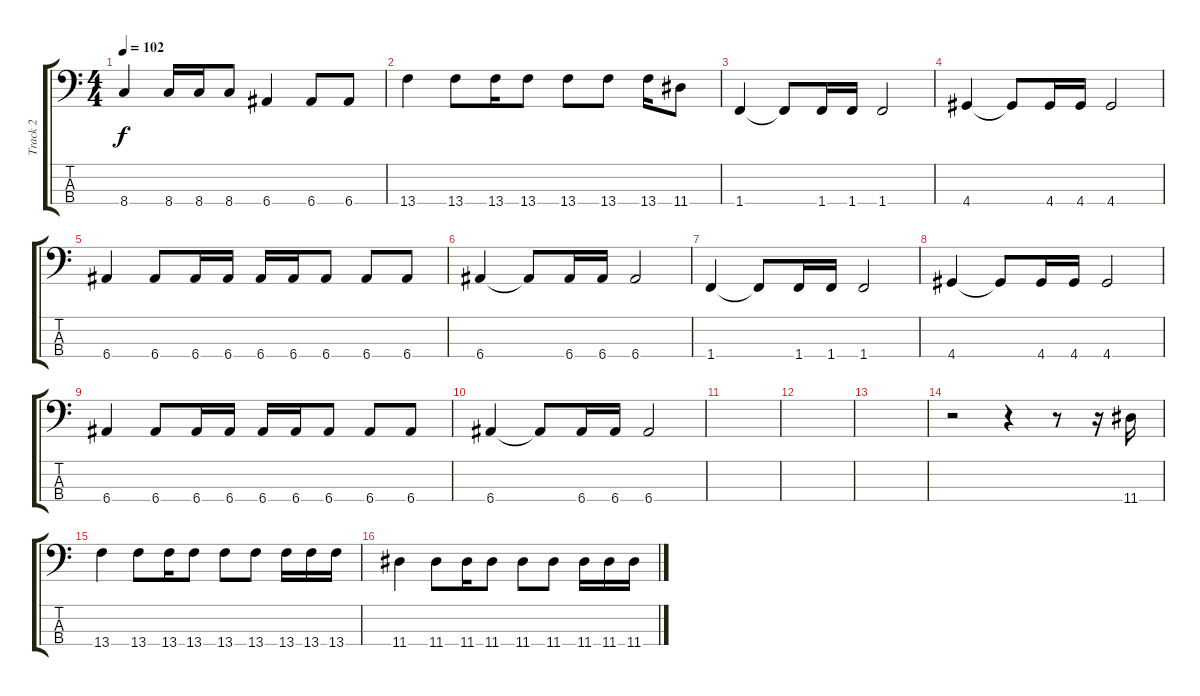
\track ("Track 2" "Track 2") {instrument electricbassfinger}
\staff {score tabs}
\tuning (G2 D2 A1 E1) {hide}
\ts (4 4)
\tempo 102
\clef f4
\ks c
8.4.4{dy f} 8.4.16 8.4.16 8.4.8 6.4.4 6.4.8 6.4.8 |
13.4.4 13.4.8 13.4.16 13.4.8 13.4.8 13.4.8 13.4.16 11.4.8 |
1.4.4 1.4{t}.8 1.4.16 1.4.16 1.4.2 |
4.4.4 4.4{t}.8 4.4.16 4.4.16 4.4.2 |
6.4.4 6.4.8 6.4.16 6.4.16 6.4.16 6.4.16 6.4.8 6.4.8 6.4.8 |
6.4.4 6.4{t}.8 6.4.16 6.4.16 6.4.2 |
1.4.4 1.4{t}.8 1.4.16 1.4.16 1.4.2 |
4.4.4 4.4{t}.8 4.4.16 4.4.16 4.4.2 |
6.4.4 6.4.8 6.4.16 6.4.16 6.4.16 6.4.16 6.4.8 6.4.8 6.4.8 |
6.4.4 6.4{t}.8 6.4.16 6.4.16 6.4.2 |
|
|
|
r.2 r.4 r.8 r.16 11.4.16{instrument electricbassfinger} |
13.4.4 13.4.8 13.4.16 13.4.8 13.4.8 13.4.8 13.4.16 13.4.16 13.4.16 |
11.4.4 11.4.8 11.4.16 11.4.8 11.4.8 11.4.8 11.4.16 11.4.16 11.4.16
